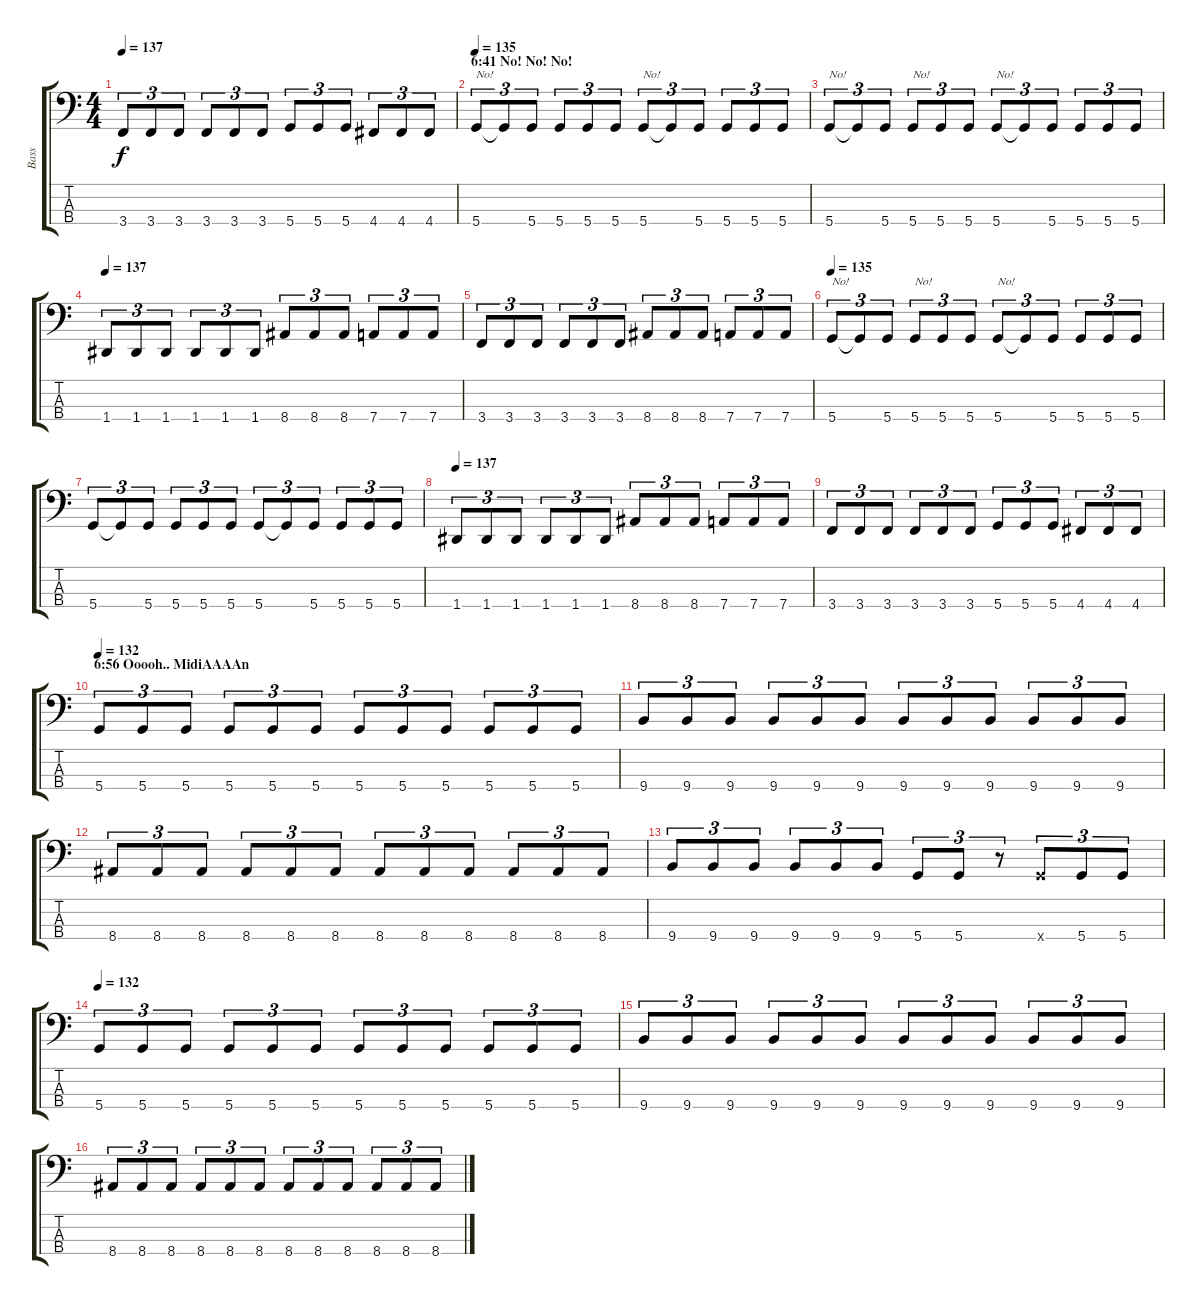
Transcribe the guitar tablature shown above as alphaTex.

\track ("Bass" "Bass") {instrument electricbasspick}
\staff {score tabs}
\tuning (G2 D2 A1 D1) {hide}
\ts (4 4)
\tempo 137
\clef f4
\ks c
3.4.8{tu (3 2) dy f} 3.4.8{tu (3 2)} 3.4.8{tu (3 2)} 3.4.8{tu (3 2)} 3.4.8{tu (3 2)} 3.4.8{tu (3 2)} 5.4.8{tu (3 2)} 5.4.8{tu (3 2)} 5.4.8{tu (3 2)} 4.4.8{tu (3 2)} 4.4.8{tu (3 2)} 4.4.8{tu (3 2)} |
\section ("" "6:41 No! No! No!")
\tempo 135
5.4.8{tu (3 2) txt "No!"} 5.4{t}.8{tu (3 2)} 5.4.8{tu (3 2)} 5.4.8{tu (3 2)} 5.4.8{tu (3 2)} 5.4.8{tu (3 2)} 5.4.8{tu (3 2) txt "No!"} 5.4{t}.8{tu (3 2)} 5.4.8{tu (3 2)} 5.4.8{tu (3 2)} 5.4.8{tu (3 2)} 5.4.8{tu (3 2)} |
5.4.8{tu (3 2) txt "No!"} 5.4{t}.8{tu (3 2)} 5.4.8{tu (3 2)} 5.4.8{tu (3 2) txt "No!"} 5.4.8{tu (3 2)} 5.4.8{tu (3 2)} 5.4.8{tu (3 2) txt "No!"} 5.4{t}.8{tu (3 2)} 5.4.8{tu (3 2)} 5.4.8{tu (3 2)} 5.4.8{tu (3 2)} 5.4.8{tu (3 2)} |
\tempo 137
1.4.8{tu (3 2) volume 9} 1.4.8{tu (3 2)} 1.4.8{tu (3 2)} 1.4.8{tu (3 2)} 1.4.8{tu (3 2)} 1.4.8{tu (3 2)} 8.4.8{tu (3 2)} 8.4.8{tu (3 2)} 8.4.8{tu (3 2)} 7.4.8{tu (3 2)} 7.4.8{tu (3 2)} 7.4.8{tu (3 2)} |
3.4.8{tu (3 2)} 3.4.8{tu (3 2)} 3.4.8{tu (3 2)} 3.4.8{tu (3 2)} 3.4.8{tu (3 2)} 3.4.8{tu (3 2)} 8.4.8{tu (3 2)} 8.4.8{tu (3 2)} 8.4.8{tu (3 2)} 7.4.8{tu (3 2)} 7.4.8{tu (3 2)} 7.4.8{tu (3 2)} |
\tempo 135
5.4.8{tu (3 2) txt "No!"} 5.4{t}.8{tu (3 2)} 5.4.8{tu (3 2)} 5.4.8{tu (3 2) txt "No!"} 5.4.8{tu (3 2)} 5.4.8{tu (3 2)} 5.4.8{tu (3 2) txt "No!"} 5.4{t}.8{tu (3 2)} 5.4.8{tu (3 2)} 5.4.8{tu (3 2)} 5.4.8{tu (3 2)} 5.4.8{tu (3 2)} |
5.4.8{tu (3 2)} 5.4{t}.8{tu (3 2)} 5.4.8{tu (3 2)} 5.4.8{tu (3 2)} 5.4.8{tu (3 2)} 5.4.8{tu (3 2)} 5.4.8{tu (3 2)} 5.4{t}.8{tu (3 2)} 5.4.8{tu (3 2)} 5.4.8{tu (3 2)} 5.4.8{tu (3 2)} 5.4.8{tu (3 2)} |
\tempo 137
1.4.8{tu (3 2) volume 9} 1.4.8{tu (3 2)} 1.4.8{tu (3 2)} 1.4.8{tu (3 2)} 1.4.8{tu (3 2)} 1.4.8{tu (3 2)} 8.4.8{tu (3 2)} 8.4.8{tu (3 2)} 8.4.8{tu (3 2)} 7.4.8{tu (3 2)} 7.4.8{tu (3 2)} 7.4.8{tu (3 2)} |
3.4.8{tu (3 2)} 3.4.8{tu (3 2)} 3.4.8{tu (3 2)} 3.4.8{tu (3 2)} 3.4.8{tu (3 2)} 3.4.8{tu (3 2)} 5.4.8{tu (3 2)} 5.4.8{tu (3 2)} 5.4.8{tu (3 2)} 4.4.8{tu (3 2)} 4.4.8{tu (3 2)} 4.4.8{tu (3 2)} |
\section ("" "6:56 Ooooh.. MidiAAAAn")
\tempo 132
5.4.8{tu (3 2) volume 13} 5.4.8{tu (3 2)} 5.4.8{tu (3 2)} 5.4.8{tu (3 2)} 5.4.8{tu (3 2)} 5.4.8{tu (3 2)} 5.4.8{tu (3 2)} 5.4.8{tu (3 2)} 5.4.8{tu (3 2)} 5.4.8{tu (3 2)} 5.4.8{tu (3 2)} 5.4.8{tu (3 2)} |
9.4.8{tu (3 2)} 9.4.8{tu (3 2)} 9.4.8{tu (3 2)} 9.4.8{tu (3 2)} 9.4.8{tu (3 2)} 9.4.8{tu (3 2)} 9.4.8{tu (3 2)} 9.4.8{tu (3 2)} 9.4.8{tu (3 2)} 9.4.8{tu (3 2)} 9.4.8{tu (3 2)} 9.4.8{tu (3 2)} |
8.4.8{tu (3 2)} 8.4.8{tu (3 2)} 8.4.8{tu (3 2)} 8.4.8{tu (3 2)} 8.4.8{tu (3 2)} 8.4.8{tu (3 2)} 8.4.8{tu (3 2)} 8.4.8{tu (3 2)} 8.4.8{tu (3 2)} 8.4.8{tu (3 2)} 8.4.8{tu (3 2)} 8.4.8{tu (3 2)} |
9.4.8{tu (3 2)} 9.4.8{tu (3 2)} 9.4.8{tu (3 2)} 9.4.8{tu (3 2)} 9.4.8{tu (3 2)} 9.4.8{tu (3 2)} 5.4.8{tu (3 2)} 5.4.8{tu (3 2)} r.8{tu (3 2)} 5.4{x}.8{tu (3 2)} 5.4.8{tu (3 2)} 5.4.8{tu (3 2)} |
\tempo 132
5.4.8{tu (3 2)} 5.4.8{tu (3 2)} 5.4.8{tu (3 2)} 5.4.8{tu (3 2)} 5.4.8{tu (3 2)} 5.4.8{tu (3 2)} 5.4.8{tu (3 2)} 5.4.8{tu (3 2)} 5.4.8{tu (3 2)} 5.4.8{tu (3 2)} 5.4.8{tu (3 2)} 5.4.8{tu (3 2)} |
9.4.8{tu (3 2)} 9.4.8{tu (3 2)} 9.4.8{tu (3 2)} 9.4.8{tu (3 2)} 9.4.8{tu (3 2)} 9.4.8{tu (3 2)} 9.4.8{tu (3 2)} 9.4.8{tu (3 2)} 9.4.8{tu (3 2)} 9.4.8{tu (3 2)} 9.4.8{tu (3 2)} 9.4.8{tu (3 2)} |
8.4.8{tu (3 2)} 8.4.8{tu (3 2)} 8.4.8{tu (3 2)} 8.4.8{tu (3 2)} 8.4.8{tu (3 2)} 8.4.8{tu (3 2)} 8.4.8{tu (3 2)} 8.4.8{tu (3 2)} 8.4.8{tu (3 2)} 8.4.8{tu (3 2)} 8.4.8{tu (3 2)} 8.4.8{tu (3 2)}
